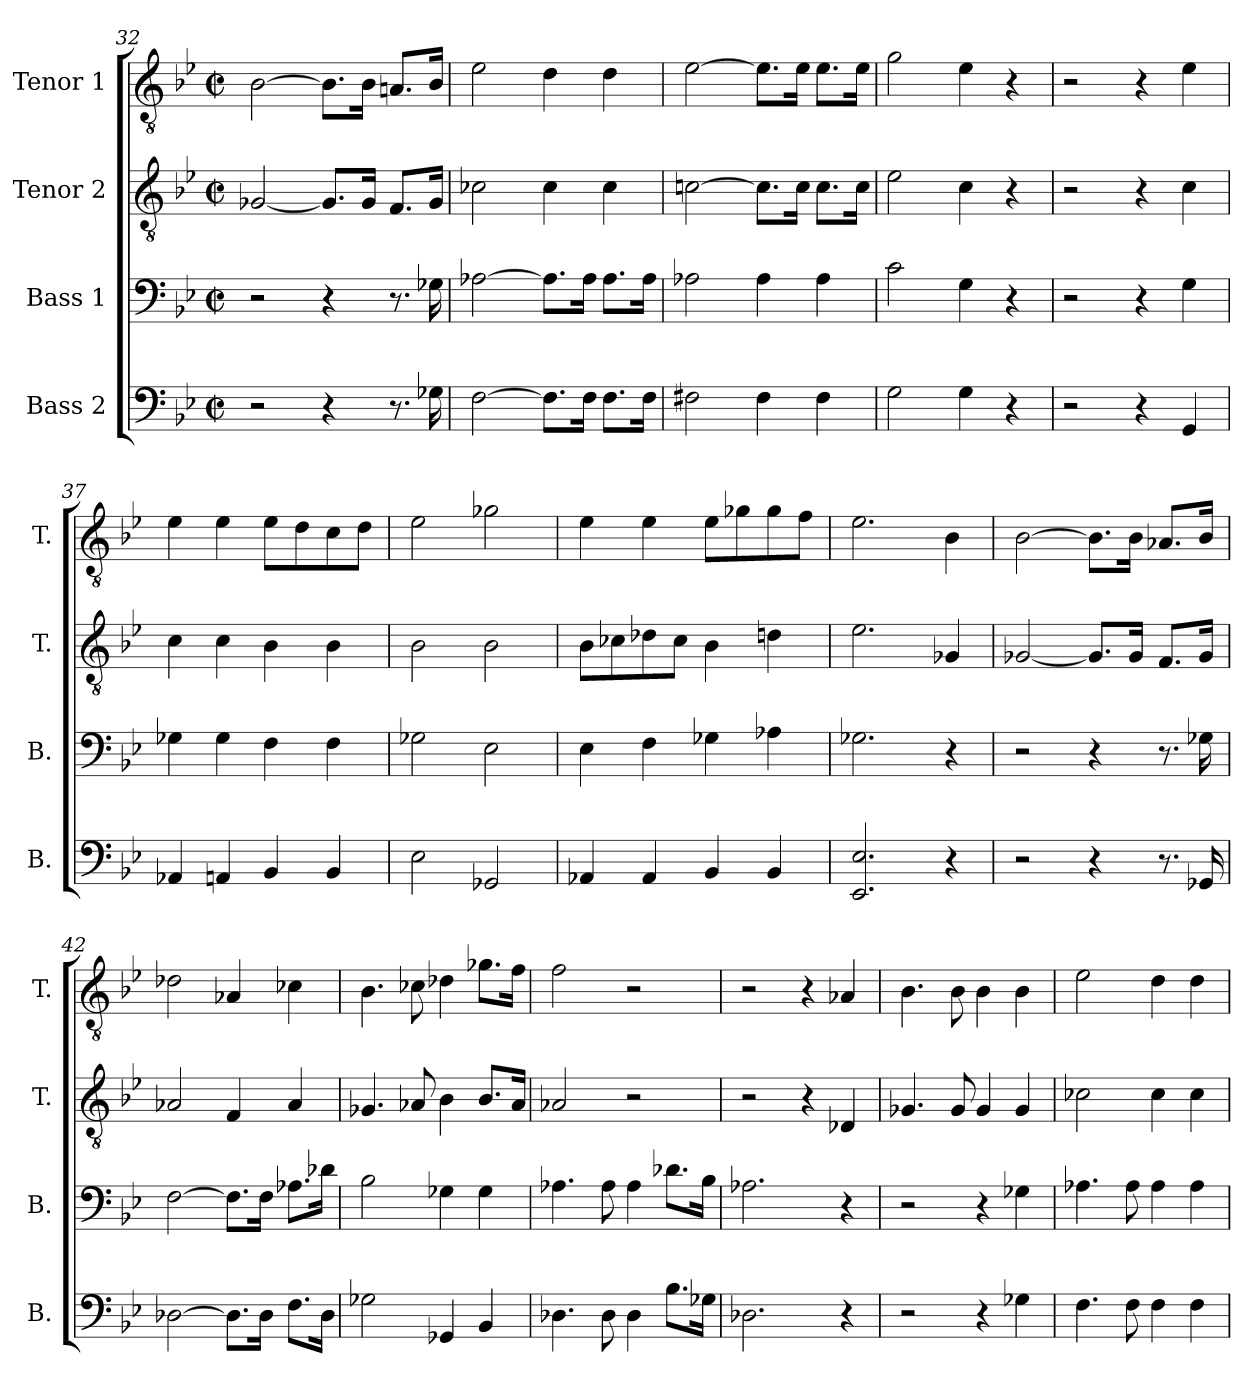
**kern	**kern	**kern	**kern
*part4	*part3	*part2	*part1
*staff4	*staff3	*staff2	*staff1
*I"Bass 2	*I"Bass 1	*I"Tenor 2	*I"Tenor 1
*I'B.	*I'B.	*I'T.	*I'T.
*clefF4	*clefF4	*clefGv2	*clefGv2
*	*	*ITrd7c12	*ITrd7c12
*k[b-e-]	*k[b-e-]	*k[b-e-]	*k[b-e-]
*B-:	*B-:	*B-:	*B-:
*M2/2	*M2/2	*M2/2	*M2/2
*met(c|)	*met(c|)	*met(c|)	*met(c|)
=32	=32	=32	=32
2r	2r	[2GG-Xi/	[2BB-i\
4r	4r	8.GG-i/L]	8.BB-i\L]
.	.	16GG-i/Jk	16BB-i\Jk
8.r	8.r	8.FFi/L	8.AAni/L
16G-Xi\	16G-Xi\	16GG-i/Jk	16BB-i/Jk
=33	=33	=33	=33
[2Fi\	[2A-Xi\	2C-Xi\	2E-i\
8.Fi\L]	8.A-i\L]	4C-i\	4Di\
16Fi\Jk	16A-i\Jk	.	.
8.Fi\L	8.A-i\L	4C-i\	4Di\
16Fi\Jk	16A-i\Jk	.	.
!!LO:PB:g=z
=34	=34	=34	=34
2F#Xi\	2A-Xi\	[2Cni\	[2E-i\
4F#i\	4A-i\	8.Ci\L]	8.E-i\L]
.	.	16Ci\Jk	16E-i\Jk
4F#i\	4A-i\	8.Ci\L	8.E-i\L
.	.	16Ci\Jk	16E-i\Jk
=35	=35	=35	=35
2Gi\	2ci\	2E-i\	2Gi\
4Gi\	4Gi\	4Ci\	4E-i\
4r	4r	4r	4r
=36	=36	=36	=36
2r	2r	2r	2r
4r	4r	4r	4r
4GGi/	4Gi\	4Ci\	4E-i\
=37	=37	=37	=37
4AA-Xi/	4G-Xi\	4Ci\	4E-i\
4AAni/	4G-i\	4Ci\	4E-i\
4BB-i/	4Fi\	4BB-i\	8E-i\L
.	.	.	8Di\
4BB-i/	4Fi\	4BB-i\	8Ci\
.	.	.	8Di\J
=38	=38	=38	=38
2E-i\	2G-Xi\	2BB-i\	2E-i\
2GG-Xi/	2E-i\	2BB-i\	2G-Xi\
!!LO:LB:g=z
=39	=39	=39	=39
4AA-Xi/	4E-i\	8BB-i\L	4E-i\
.	.	8C-Xi\	.
4AA-i/	4Fi\	8D-Xi\	4E-i\
.	.	8C-i\J	.
4BB-i/	4G-Xi\	4BB-i\	8E-i\L
.	.	.	8G-Xi\
4BB-i/	4A-Xi\	4Dni\	8G-i\
.	.	.	8Fi\J
=40	=40	=40	=40
2.EE-i/ 2.E-i	2.G-Xi\	2.E-i\	2.E-i\
4r	4r	4GG-Xi/	4BB-i\
=41	=41	=41	=41
2r	2r	[2GG-Xi/	[2BB-i\
4r	4r	8.GG-i/L]	8.BB-i\L]
.	.	16GG-i/Jk	16BB-i\Jk
8.r	8.r	8.FFi/L	8.AA-Xi/L
16GG-Xi/	16G-Xi\	16GG-i/Jk	16BB-i/Jk
=42	=42	=42	=42
[2D-Xi\	[2Fi\	2AA-Xi/	2D-Xi\
8.D-i\L]	8.Fi\L]	4FFi/	4AA-Xi/
16D-i\Jk	16Fi\Jk	.	.
8.Fi\L	8.A-Xi\L	4AA-i/	4C-Xi\
16D-i\Jk	16d-Xi\Jk	.	.
=43	=43	=43	=43
2G-Xi\	2B-i\	4.GG-Xi/	4.BB-i\
.	.	8AA-Xi/	8C-Xi\
4GG-Xi/	4G-Xi\	4BB-i\	4D-Xi\
4BB-i/	4G-i\	8.BB-i/L	8.G-Xi\L
.	.	16AA-i/Jk	16Fi\Jk
!!LO:PB:g=z
=44	=44	=44	=44
4.D-Xi\	4.A-Xi\	2AA-Xi/	2Fi\
8D-i\	8A-i\	.	.
4D-i\	4A-i\	2r	2r
8.B-i\L	8.d-Xi\L	.	.
16G-Xi\Jk	16B-i\Jk	.	.
=45	=45	=45	=45
2.D-Xi\	2.A-Xi\	2r	2r
.	.	4r	4r
4r	4r	4DD-Xi/	4AA-Xi/
=46	=46	=46	=46
2r	2r	4.GG-Xi/	4.BB-i\
.	.	8GG-i/	8BB-i\
4r	4r	4GG-i/	4BB-i\
4G-Xi\	4G-Xi\	4GG-i/	4BB-i\
=47	=47	=47	=47
4.Fi\	4.A-Xi\	2C-Xi\	2E-i\
8Fi\	8A-i\	.	.
4Fi\	4A-i\	4C-i\	4Di\
4Fi\	4A-i\	4C-i\	4Di\
=	=	=	=
*-	*-	*-	*-
